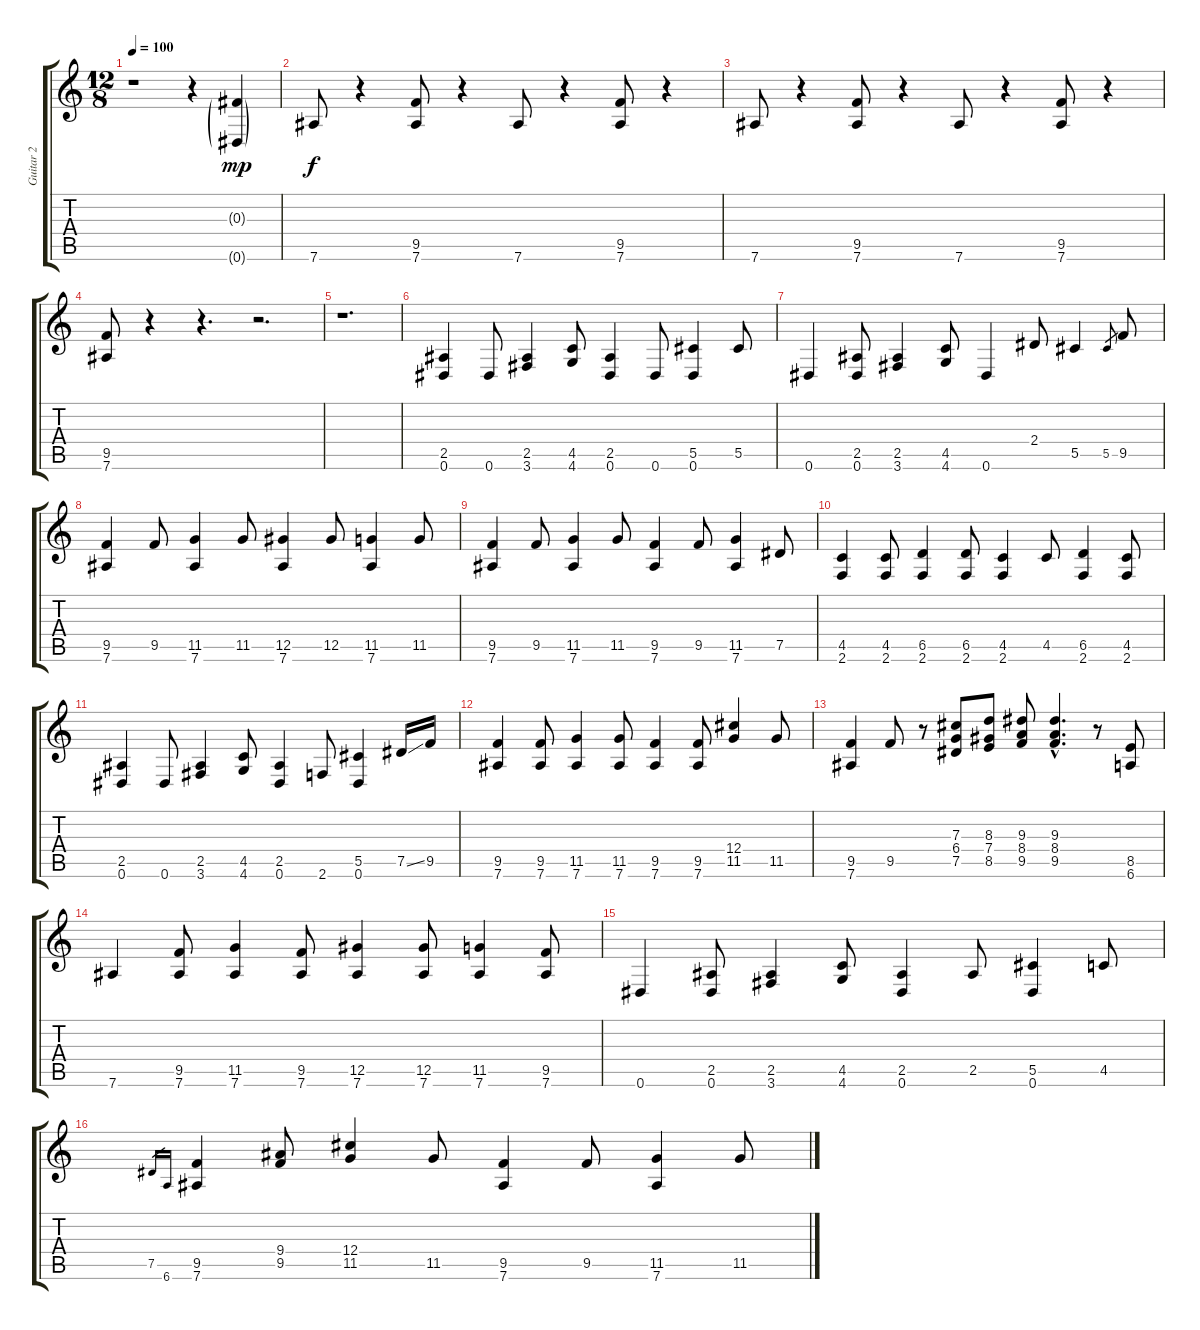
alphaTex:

\track ("Guitar 2" "Guitar 2") {instrument overdrivenguitar}
\staff {score tabs}
\tuning (Eb4 Bb3 Gb3 Db3 Ab2 Eb2) {hide}
\ts (12 8)
\tempo 100
\clef g2
\ks c
r.1{dy mp instrument overdrivenguitar} r.4 (0.3{g} 0.6{g}).4 |
7.6.8{dy f} r.4 (9.5 7.6).8 r.4 7.6.8 r.4 (9.5 7.6).8 r.4 |
7.6.8 r.4 (9.5 7.6).8 r.4 7.6.8 r.4 (9.5 7.6).8 r.4 |
(9.5 7.6).8 r.4 r.4{d} r.2{d} |
r.1{d} |
(2.5 0.6).4 0.6.8 (2.5 3.6).4 (4.5 4.6).8 (2.5 0.6).4 0.6.8 (5.5 0.6).4 5.5.8 |
0.6.4 (2.5 0.6).8 (2.5 3.6).4 (4.5 4.6).8 0.6.4 2.4.8 5.5.4 5.5.8{gr} 9.5.8 |
(9.5 7.6).4 9.5.8 (11.5 7.6).4 11.5.8 (12.5 7.6).4 12.5.8 (11.5 7.6).4 11.5.8 |
(9.5 7.6).4 9.5.8 (11.5 7.6).4 11.5.8 (9.5 7.6).4 9.5.8 (11.5 7.6).4 7.5.8 |
(4.5 2.6).4 (4.5 2.6).8 (6.5 2.6).4 (6.5 2.6).8 (4.5 2.6).4 4.5.8 (6.5 2.6).4 (4.5 2.6).8 |
(2.5 0.6).4 0.6.8 (2.5 3.6).4 (4.5 4.6).8 (2.5 0.6).4 2.6.8 (5.5 0.6).4 7.5{ss}.16 9.5.16 |
(9.5 7.6).4 (9.5 7.6).8 (11.5 7.6).4 (11.5 7.6).8 (9.5 7.6).4 (9.5 7.6).8 (12.4 11.5).4 11.5.8 |
(9.5 7.6).4 9.5.8 r.8 (7.3 6.4 7.5).8 (8.3 7.4 8.5).8 (9.3 8.4 9.5).8 (9.3{hac} 8.4{hac} 9.5{hac}).4{d} r.8 (8.5 6.6).8 |
7.6.4 (9.5 7.6).8 (11.5 7.6).4 (9.5 7.6).8 (12.5 7.6).4 (12.5 7.6).8 (11.5 7.6).4 (9.5 7.6).8 |
0.6.4 (2.5 0.6).8 (2.5 3.6).4 (4.5 4.6).8 (2.5 0.6).4 2.5.8 (5.5 0.6).4 4.5.8 |
7.5.16{gr} 6.6.16{gr} (9.5 7.6).4 (9.4 9.5).8 (12.4 11.5).4 11.5.8 (9.5 7.6).4 9.5.8 (11.5 7.6).4 11.5.8
